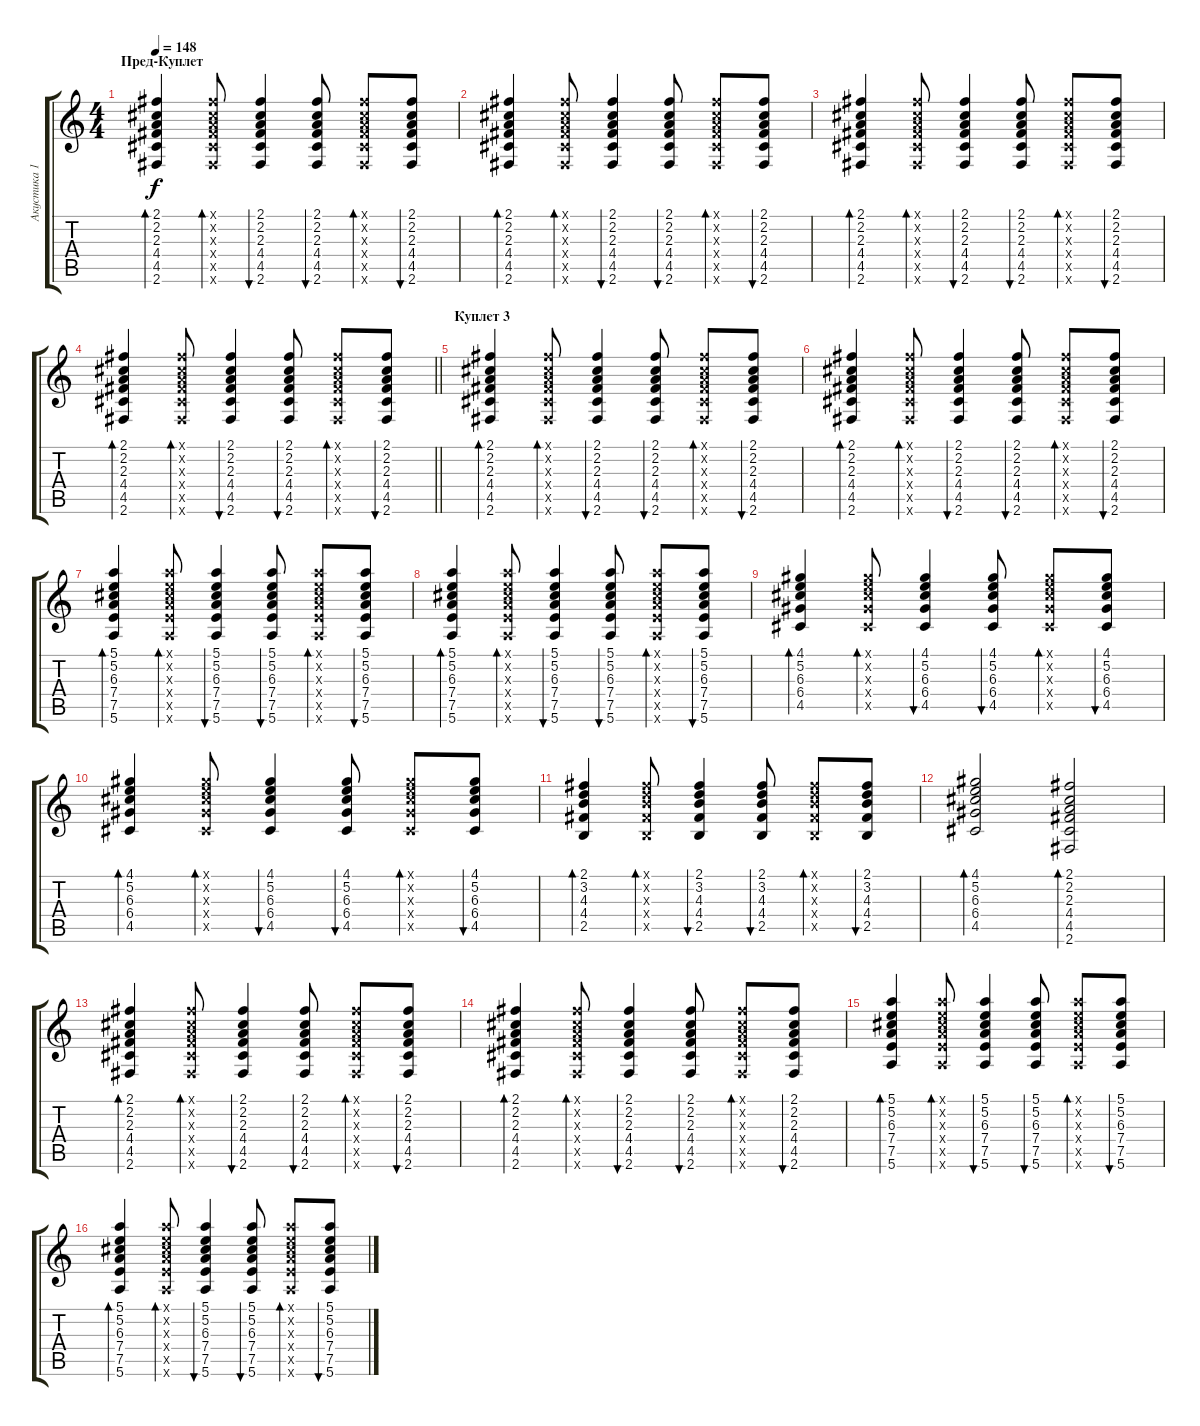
\track ("Акустика 1" "Акустика 1") {instrument acousticguitarsteel}
\staff {score tabs}
\tuning (E4 B3 G3 D3 A2 E2) {hide}
\ts (4 4)
\section ("" "Пред-Куплет")
\tempo 148
\clef g2
\ks c
(2.1 2.2 2.3 4.4 4.5 2.6).4{bd 30 dy f} (2.1{x} 2.2{x} 2.3{x} 4.4{x} 4.5{x} 2.6{x}).8{bd 30} (2.1 2.2 2.3 4.4 4.5 2.6).4{bu 30} (2.1 2.2 2.3 4.4 4.5 2.6).8{bu 30} (2.1{x} 2.2{x} 2.3{x} 4.4{x} 4.5{x} 2.6{x}).8{bd 30} (2.1 2.2 2.3 4.4 4.5 2.6).8{bu 30} |
(2.1 2.2 2.3 4.4 4.5 2.6).4{bd 30} (2.1{x} 2.2{x} 2.3{x} 4.4{x} 4.5{x} 2.6{x}).8{bd 30} (2.1 2.2 2.3 4.4 4.5 2.6).4{bu 30} (2.1 2.2 2.3 4.4 4.5 2.6).8{bu 30} (2.1{x} 2.2{x} 2.3{x} 4.4{x} 4.5{x} 2.6{x}).8{bd 30} (2.1 2.2 2.3 4.4 4.5 2.6).8{bu 30} |
(2.1 2.2 2.3 4.4 4.5 2.6).4{bd 30} (2.1{x} 2.2{x} 2.3{x} 4.4{x} 4.5{x} 2.6{x}).8{bd 30} (2.1 2.2 2.3 4.4 4.5 2.6).4{bu 30} (2.1 2.2 2.3 4.4 4.5 2.6).8{bu 30} (2.1{x} 2.2{x} 2.3{x} 4.4{x} 4.5{x} 2.6{x}).8{bd 30} (2.1 2.2 2.3 4.4 4.5 2.6).8{bu 30} |
\barLineRight lightlight
(2.1 2.2 2.3 4.4 4.5 2.6).4{bd 30} (2.1{x} 2.2{x} 2.3{x} 4.4{x} 4.5{x} 2.6{x}).8{bd 30} (2.1 2.2 2.3 4.4 4.5 2.6).4{bu 30} (2.1 2.2 2.3 4.4 4.5 2.6).8{bu 30} (2.1{x} 2.2{x} 2.3{x} 4.4{x} 4.5{x} 2.6{x}).8{bd 30} (2.1 2.2 2.3 4.4 4.5 2.6).8{bu 30} |
\section ("" "Куплет 3")
(2.1 2.2 2.3 4.4 4.5 2.6).4{bd 30} (2.1{x} 2.2{x} 2.3{x} 4.4{x} 4.5{x} 2.6{x}).8{bd 30} (2.1 2.2 2.3 4.4 4.5 2.6).4{bu 30} (2.1 2.2 2.3 4.4 4.5 2.6).8{bu 30} (2.1{x} 2.2{x} 2.3{x} 4.4{x} 4.5{x} 2.6{x}).8{bd 30} (2.1 2.2 2.3 4.4 4.5 2.6).8{bu 30} |
(2.1 2.2 2.3 4.4 4.5 2.6).4{bd 30} (2.1{x} 2.2{x} 2.3{x} 4.4{x} 4.5{x} 2.6{x}).8{bd 30} (2.1 2.2 2.3 4.4 4.5 2.6).4{bu 30} (2.1 2.2 2.3 4.4 4.5 2.6).8{bu 30} (2.1{x} 2.2{x} 2.3{x} 4.4{x} 4.5{x} 2.6{x}).8{bd 30} (2.1 2.2 2.3 4.4 4.5 2.6).8{bu 30} |
(5.1 5.2 6.3 7.4 7.5 5.6).4{bd 30} (5.1{x} 5.2{x} 6.3{x} 7.4{x} 7.5{x} 5.6{x}).8{bd 30} (5.1 5.2 6.3 7.4 7.5 5.6).4{bu 30} (5.1 5.2 6.3 7.4 7.5 5.6).8{bu 30} (5.1{x} 5.2{x} 6.3{x} 7.4{x} 7.5{x} 5.6{x}).8{bd 30} (5.1 5.2 6.3 7.4 7.5 5.6).8{bu 30} |
(5.1 5.2 6.3 7.4 7.5 5.6).4{bd 30} (5.1{x} 5.2{x} 6.3{x} 7.4{x} 7.5{x} 5.6{x}).8{bd 30} (5.1 5.2 6.3 7.4 7.5 5.6).4{bu 30} (5.1 5.2 6.3 7.4 7.5 5.6).8{bu 30} (5.1{x} 5.2{x} 6.3{x} 7.4{x} 7.5{x} 5.6{x}).8{bd 30} (5.1 5.2 6.3 7.4 7.5 5.6).8{bu 30} |
(4.1 5.2 6.3 6.4 4.5).4{bd 30} (4.1{x} 5.2{x} 6.3{x} 6.4{x} 4.5{x}).8{bd 30} (4.1 5.2 6.3 6.4 4.5).4{bu 30} (4.1 5.2 6.3 6.4 4.5).8{bu 30} (4.1{x} 5.2{x} 6.3{x} 6.4{x} 4.5{x}).8{bd 30} (4.1 5.2 6.3 6.4 4.5).8{bu 30} |
(4.1 5.2 6.3 6.4 4.5).4{bd 30} (4.1{x} 5.2{x} 6.3{x} 6.4{x} 4.5{x}).8{bd 30} (4.1 5.2 6.3 6.4 4.5).4{bu 30} (4.1 5.2 6.3 6.4 4.5).8{bu 30} (4.1{x} 5.2{x} 6.3{x} 6.4{x} 4.5{x}).8{bd 30} (4.1 5.2 6.3 6.4 4.5).8{bu 30} |
(2.1 3.2 4.3 4.4 2.5).4{bd 30} (2.1{x} 3.2{x} 4.3{x} 4.4{x} 2.5{x}).8{bd 30} (2.1 3.2 4.3 4.4 2.5).4{bu 30} (2.1 3.2 4.3 4.4 2.5).8{bu 30} (2.1{x} 3.2{x} 4.3{x} 4.4{x} 2.5{x}).8{bd 30} (2.1 3.2 4.3 4.4 2.5).8{bu 30} |
(4.1 5.2 6.3 6.4 4.5).2{bd 30} (2.1 2.2 2.3 4.4 4.5 2.6).2{bd 30} |
(2.1 2.2 2.3 4.4 4.5 2.6).4{bd 30} (2.1{x} 2.2{x} 2.3{x} 4.4{x} 4.5{x} 2.6{x}).8{bd 30} (2.1 2.2 2.3 4.4 4.5 2.6).4{bu 30} (2.1 2.2 2.3 4.4 4.5 2.6).8{bu 30} (2.1{x} 2.2{x} 2.3{x} 4.4{x} 4.5{x} 2.6{x}).8{bd 30} (2.1 2.2 2.3 4.4 4.5 2.6).8{bu 30} |
(2.1 2.2 2.3 4.4 4.5 2.6).4{bd 30} (2.1{x} 2.2{x} 2.3{x} 4.4{x} 4.5{x} 2.6{x}).8{bd 30} (2.1 2.2 2.3 4.4 4.5 2.6).4{bu 30} (2.1 2.2 2.3 4.4 4.5 2.6).8{bu 30} (2.1{x} 2.2{x} 2.3{x} 4.4{x} 4.5{x} 2.6{x}).8{bd 30} (2.1 2.2 2.3 4.4 4.5 2.6).8{bu 30} |
(5.1 5.2 6.3 7.4 7.5 5.6).4{bd 30} (5.1{x} 5.2{x} 6.3{x} 7.4{x} 7.5{x} 5.6{x}).8{bd 30} (5.1 5.2 6.3 7.4 7.5 5.6).4{bu 30} (5.1 5.2 6.3 7.4 7.5 5.6).8{bu 30} (5.1{x} 5.2{x} 6.3{x} 7.4{x} 7.5{x} 5.6{x}).8{bd 30} (5.1 5.2 6.3 7.4 7.5 5.6).8{bu 30} |
(5.1 5.2 6.3 7.4 7.5 5.6).4{bd 30} (5.1{x} 5.2{x} 6.3{x} 7.4{x} 7.5{x} 5.6{x}).8{bd 30} (5.1 5.2 6.3 7.4 7.5 5.6).4{bu 30} (5.1 5.2 6.3 7.4 7.5 5.6).8{bu 30} (5.1{x} 5.2{x} 6.3{x} 7.4{x} 7.5{x} 5.6{x}).8{bd 30} (5.1 5.2 6.3 7.4 7.5 5.6).8{bu 30}
